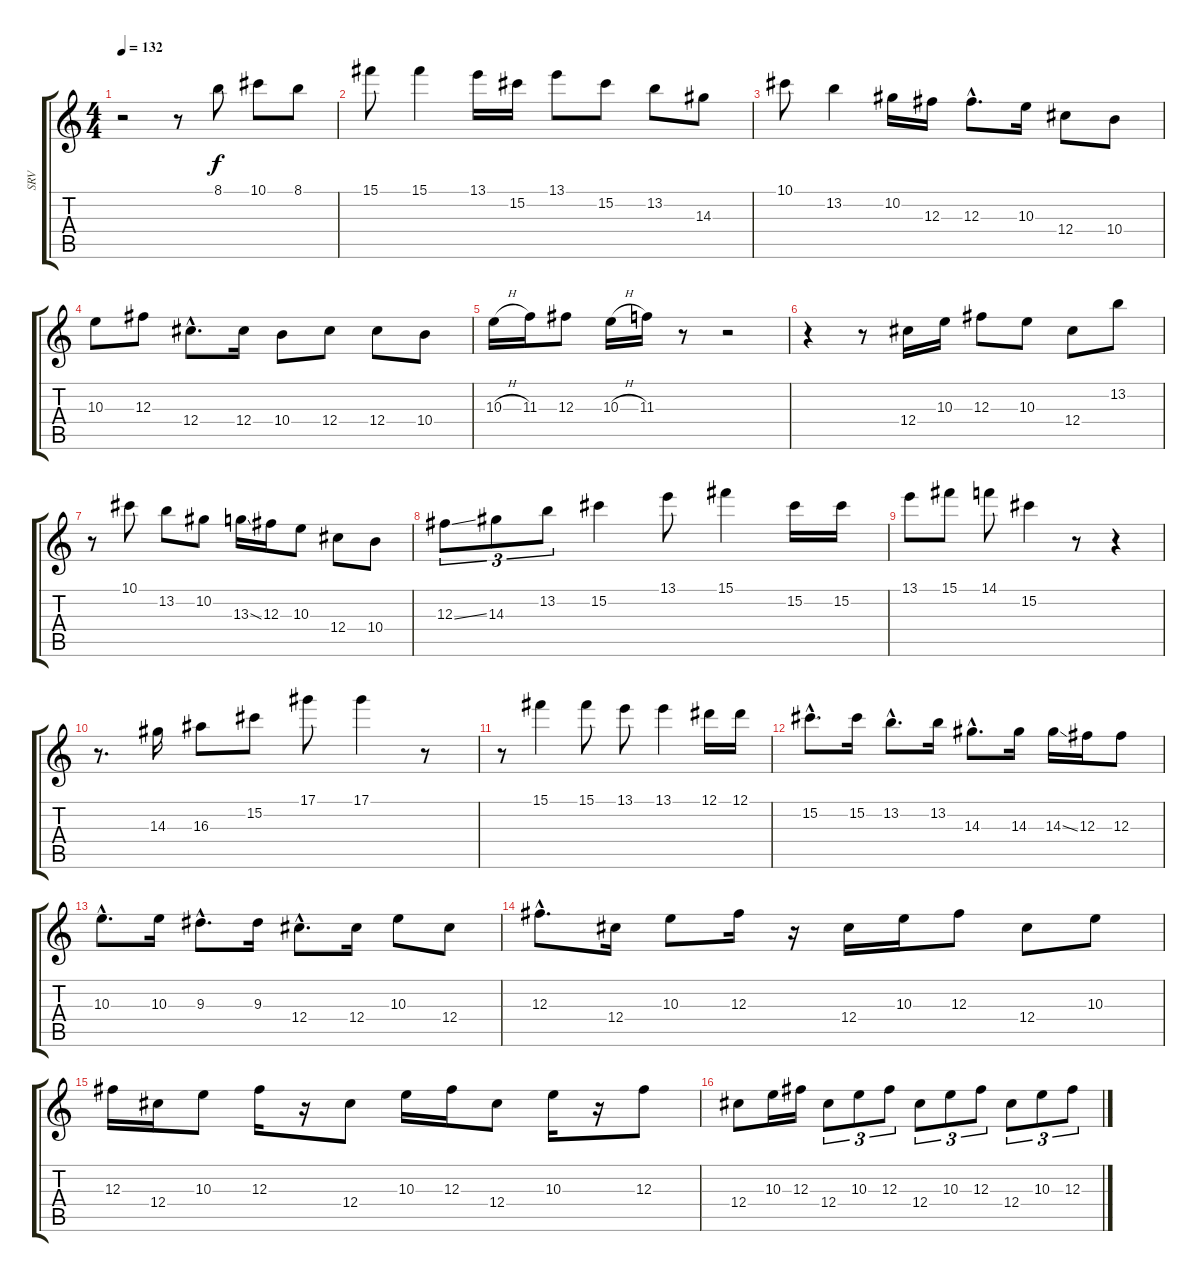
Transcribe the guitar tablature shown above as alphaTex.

\track ("SRV" "SRV") {instrument electricbassfinger}
\staff {score tabs}
\tuning (Eb4 Bb3 Gb3 Db3 Ab2 Eb2) {hide}
\ts (4 4)
\tempo 132
\clef g2
\ks c
r.2{dy f} r.8 8.1.8 10.1.8 8.1.8 |
15.1.8 15.1.4 13.1.16 15.2.16 13.1.8 15.2.8 13.2.8 14.3.8 |
10.1.8 13.2.4 10.2.16 12.3.16 12.3{hac}.8{d} 10.3.16 12.4.8 10.4.8 |
10.3.8 12.3.8 12.4{hac}.8{d} 12.4.16 10.4.8 12.4.8 12.4.8 10.4.8 |
10.3{h}.16 11.3.16 12.3.8 10.3{h}.16 11.3.16 r.8 r.2 |
r.4 r.8 12.4.16 10.3.16 12.3.8 10.3.8 12.4.8 13.2.8 |
r.8 10.1.8 13.2.8 10.2.8 13.3{ss}.16 12.3.16 10.3.8 12.4.8 10.4.8 |
12.3{ss}.8{tu (3 2)} 14.3.8{tu (3 2)} 13.2.8{tu (3 2)} 15.2.4 13.1.8 15.1.4 15.2.16 15.2.16 |
13.1.8 15.1.8 14.1.8 15.2.4 r.8 r.4 |
r.8{d} 14.3.16 16.3.8 15.2.8 17.1.8 17.1.4 r.8 |
r.8 15.1.4 15.1.8 13.1.8 13.1.4 12.1.16 12.1.16 |
15.2{hac}.8{d} 15.2.16 13.2{hac}.8{d} 13.2.16 14.3{hac}.8{d} 14.3.16 14.3{ss}.16 12.3.16 12.3.8 |
10.3{hac}.8{d} 10.3.16 9.3{hac}.8{d} 9.3.16 12.4{hac}.8{d} 12.4.16 10.3.8 12.4.8 |
12.3{hac}.8{d} 12.4.16 10.3.8 12.3.16 r.16 12.4.16 10.3.16 12.3.8 12.4.8 10.3.8 |
12.3.16 12.4.16 10.3.8 12.3.16 r.16 12.4.8 10.3.16 12.3.16 12.4.8 10.3.16 r.16 12.3.8 |
12.4.8 10.3.16 12.3.16 12.4.8{tu (3 2)} 10.3.8{tu (3 2)} 12.3.8{tu (3 2)} 12.4.8{tu (3 2)} 10.3.8{tu (3 2)} 12.3.8{tu (3 2)} 12.4.8{tu (3 2)} 10.3.8{tu (3 2)} 12.3.8{tu (3 2)}
